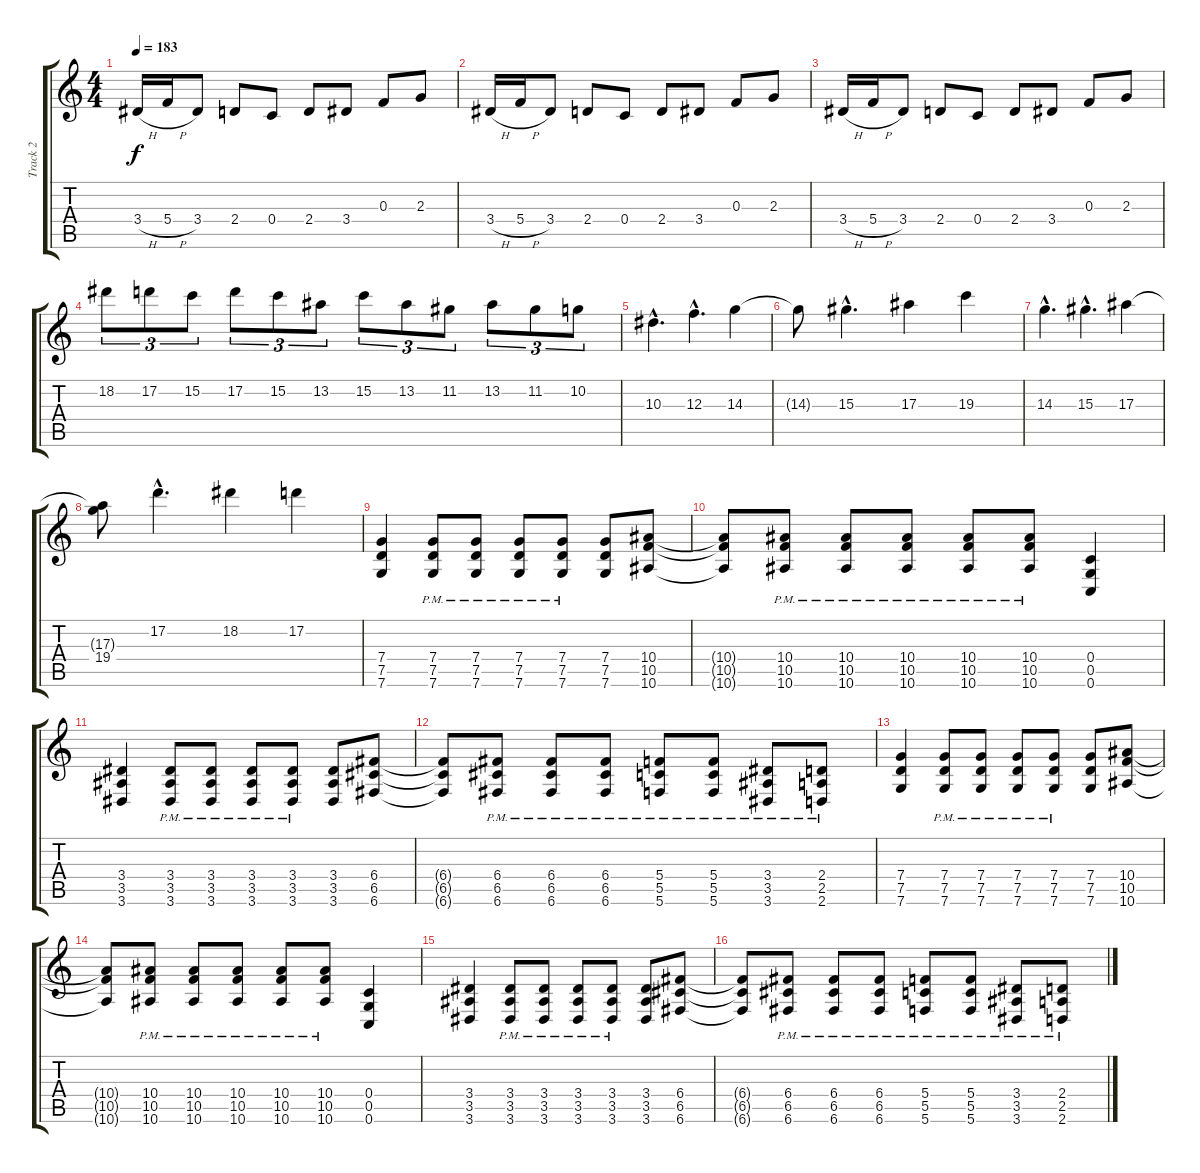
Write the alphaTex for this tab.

\track ("Track 2" "Track 2") {instrument overdrivenguitar}
\staff {score tabs}
\tuning (D4 A3 F3 C3 G2 C2) {hide}
\ts (4 4)
\tempo 183
\clef g2
\ks aminor
3.4{h}.16{dy f instrument overdrivenguitar} 5.4{h}.16 3.4.8 2.4.8 0.4.8 2.4.8 3.4.8 0.3.8 2.3.8 |
3.4{h}.16 5.4{h}.16 3.4.8 2.4.8 0.4.8 2.4.8 3.4.8 0.3.8 2.3.8 |
3.4{h}.16 5.4{h}.16 3.4.8 2.4.8 0.4.8 2.4.8 3.4.8 0.3.8 2.3.8 |
18.2.8{tu (3 2)} 17.2.8{tu (3 2)} 15.2.8{tu (3 2)} 17.2.8{tu (3 2)} 15.2.8{tu (3 2)} 13.2.8{tu (3 2)} 15.2.8{tu (3 2)} 13.2.8{tu (3 2)} 11.2.8{tu (3 2)} 13.2.8{tu (3 2)} 11.2.8{tu (3 2)} 10.2.8{tu (3 2)} |
10.3{hac}.4{d} 12.3{hac}.4{d} 14.3.4 |
14.3{t}.8 15.3{hac}.4{d} 17.3.4 19.3.4 |
14.3{hac}.4{d} 15.3{hac}.4{d} 17.3.4 |
(17.3{t} 19.4).8 17.2{hac}.4{d} 18.2.4 17.2.4 |
(7.4 7.5 7.6).4 (7.4{pm} 7.5{pm} 7.6{pm}).8 (7.4{pm} 7.5{pm} 7.6{pm}).8 (7.4{pm} 7.5{pm} 7.6{pm}).8 (7.4{pm} 7.5{pm} 7.6{pm}).8 (7.4 7.5 7.6).8 (10.4 10.5 10.6).8 |
(10.4{t} 10.5{t} 10.6{t}).8 (10.4{pm} 10.5{pm} 10.6{pm}).8 (10.4{pm} 10.5{pm} 10.6{pm}).8 (10.4{pm} 10.5{pm} 10.6{pm}).8 (10.4{pm} 10.5{pm} 10.6{pm}).8 (10.4{pm} 10.5{pm} 10.6{pm}).8 (0.4 0.5 0.6).4 |
(3.4 3.5 3.6).4 (3.4{pm} 3.5{pm} 3.6{pm}).8 (3.4{pm} 3.5{pm} 3.6{pm}).8 (3.4{pm} 3.5{pm} 3.6{pm}).8 (3.4{pm} 3.5{pm} 3.6{pm}).8 (3.4 3.5 3.6).8 (6.4 6.5 6.6).8 |
(6.4{t} 6.5{t} 6.6{t}).8 (6.4{pm} 6.5{pm} 6.6{pm}).8 (6.4{pm} 6.5{pm} 6.6{pm}).8 (6.4{pm} 6.5{pm} 6.6{pm}).8 (5.4{pm} 5.5{pm} 5.6{pm}).8 (5.4{pm} 5.5{pm} 5.6{pm}).8 (3.4{pm} 3.5{pm} 3.6{pm}).8 (2.4{pm} 2.5{pm} 2.6{pm}).8 |
(7.4 7.5 7.6).4 (7.4{pm} 7.5{pm} 7.6{pm}).8 (7.4{pm} 7.5{pm} 7.6{pm}).8 (7.4{pm} 7.5{pm} 7.6{pm}).8 (7.4{pm} 7.5{pm} 7.6{pm}).8 (7.4 7.5 7.6).8 (10.4 10.5 10.6).8 |
(10.4{t} 10.5{t} 10.6{t}).8 (10.4{pm} 10.5{pm} 10.6{pm}).8 (10.4{pm} 10.5{pm} 10.6{pm}).8 (10.4{pm} 10.5{pm} 10.6{pm}).8 (10.4{pm} 10.5{pm} 10.6{pm}).8 (10.4{pm} 10.5{pm} 10.6{pm}).8 (0.4 0.5 0.6).4 |
(3.4 3.5 3.6).4 (3.4{pm} 3.5{pm} 3.6{pm}).8 (3.4{pm} 3.5{pm} 3.6{pm}).8 (3.4{pm} 3.5{pm} 3.6{pm}).8 (3.4{pm} 3.5{pm} 3.6{pm}).8 (3.4 3.5 3.6).8 (6.4 6.5 6.6).8 |
(6.4{t} 6.5{t} 6.6{t}).8 (6.4{pm} 6.5{pm} 6.6{pm}).8 (6.4{pm} 6.5{pm} 6.6{pm}).8 (6.4{pm} 6.5{pm} 6.6{pm}).8 (5.4{pm} 5.5{pm} 5.6{pm}).8 (5.4{pm} 5.5{pm} 5.6{pm}).8 (3.4{pm} 3.5{pm} 3.6{pm}).8 (2.4{pm} 2.5{pm} 2.6{pm}).8
